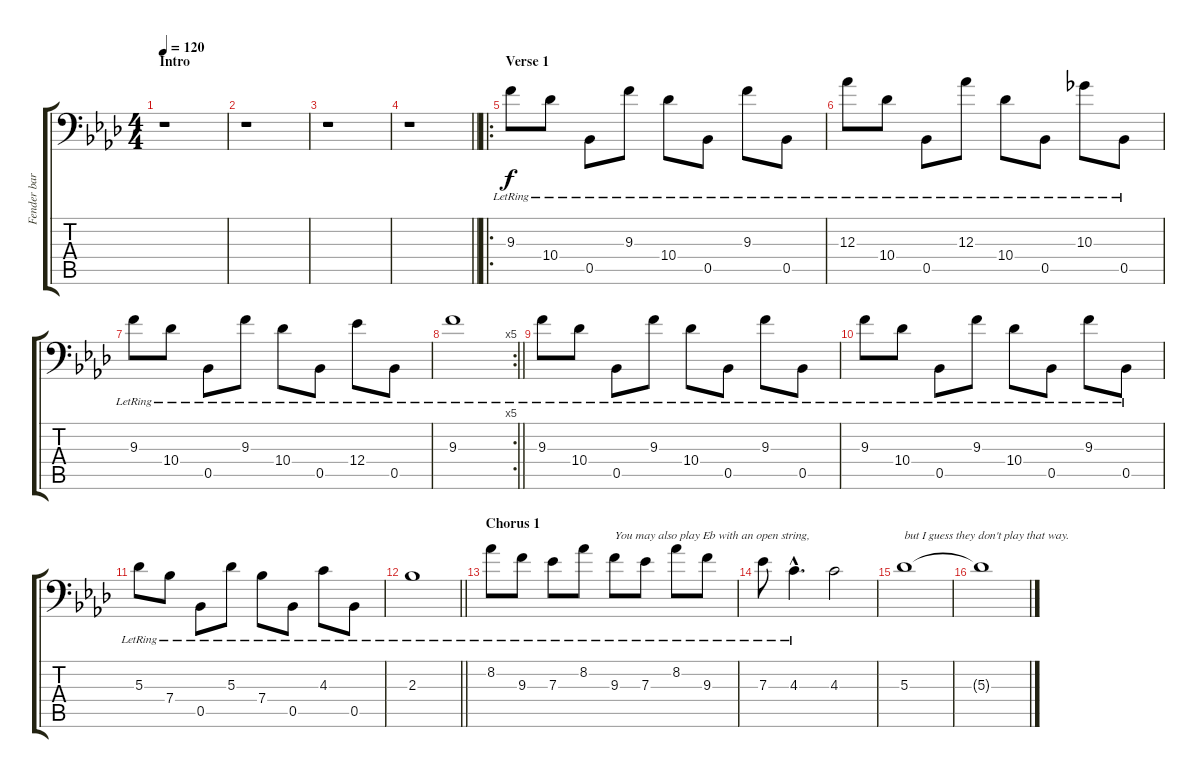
\track ("Fender baritone" "Fender bar") {instrument electricbasspick}
\staff {score tabs}
\tuning (C3 C3 Ab2 Eb2 Bb1 F1) {hide}
\ts (4 4)
\section ("" "Intro")
\tempo 120
\clef f4
\ks fminor
r.1{dy f instrument electricbasspick} |
r.1 |
r.1 |
\barLineRight lightlight
r.1 |
\ro
\section ("" "Verse 1")
9.3{lr}.8 10.4{lr}.8 0.5{lr}.8 9.3{lr}.8 10.4{lr}.8 0.5{lr}.8 9.3{lr}.8 0.5{lr}.8 |
12.3{lr}.8 10.4{lr}.8 0.5{lr}.8 12.3{lr}.8 10.4{lr}.8 0.5{lr}.8 10.3{lr}.8 0.5{lr}.8 |
9.3{lr}.8 10.4{lr}.8 0.5{lr}.8 9.3{lr}.8 10.4{lr}.8 0.5{lr}.8 12.4{lr}.8 0.5{lr}.8 |
\rc 5
\barLineRight lightlight
9.3{lr}.1 |
9.3{lr}.8 10.4{lr}.8 0.5{lr}.8 9.3{lr}.8 10.4{lr}.8 0.5{lr}.8 9.3{lr}.8 0.5{lr}.8 |
9.3{lr}.8 10.4{lr}.8 0.5{lr}.8 9.3{lr}.8 10.4{lr}.8 0.5{lr}.8 9.3{lr}.8 0.5{lr}.8 |
5.3{lr}.8 7.4{lr}.8 0.5{lr}.8 5.3{lr}.8 7.4{lr}.8 0.5{lr}.8 4.3{lr}.8 0.5{lr}.8 |
\barLineRight lightlight
2.3{lr}.1 |
\section ("" "Chorus 1")
8.2{lr}.8 9.3{lr}.8 7.3{lr}.8 8.2{lr}.8 9.3{lr}.8{txt "You may also play Eb with an open string,"} 7.3{lr}.8 8.2{lr}.8 9.3{lr}.8 |
7.3{lr}.8 4.3{hac lr}.4{d} 4.3.2 |
5.3.1{txt "but I guess they don't play that way."} |
5.3{t}.1
